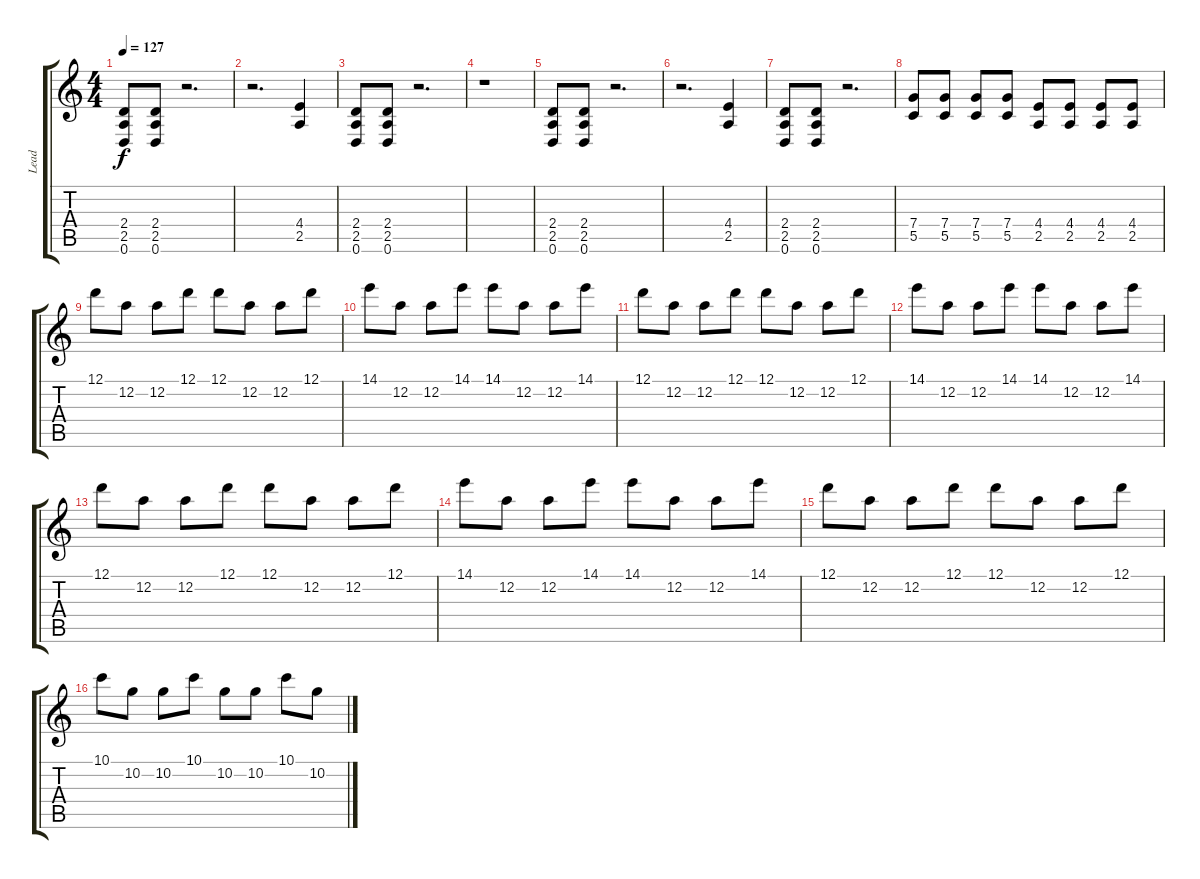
\track ("Lead " "Lead ") {instrument distortionguitar}
\staff {score tabs}
\tuning (D4 A3 F3 C3 G2 D2) {hide}
\ts (4 4)
\tempo 127
\clef g2
\ks c
(2.4 2.5 0.6).8{dy f} (2.4 2.5 0.6).8 r.2{d} |
r.2{d} (4.4 2.5).4 |
(2.4 2.5 0.6).8 (2.4 2.5 0.6).8 r.2{d} |
r.1 |
(2.4 2.5 0.6).8 (2.4 2.5 0.6).8 r.2{d} |
r.2{d} (4.4 2.5).4 |
(2.4 2.5 0.6).8 (2.4 2.5 0.6).8 r.2{d} |
(7.4 5.5).8 (7.4 5.5).8 (7.4 5.5).8 (7.4 5.5).8 (4.4 2.5).8 (4.4 2.5).8 (4.4 2.5).8 (4.4 2.5).8 |
12.1.8 12.2.8 12.2.8 12.1.8 12.1.8 12.2.8 12.2.8 12.1.8 |
14.1.8 12.2.8 12.2.8 14.1.8 14.1.8 12.2.8 12.2.8 14.1.8 |
12.1.8 12.2.8 12.2.8 12.1.8 12.1.8 12.2.8 12.2.8 12.1.8 |
14.1.8 12.2.8 12.2.8 14.1.8 14.1.8 12.2.8 12.2.8 14.1.8 |
12.1.8 12.2.8 12.2.8 12.1.8 12.1.8 12.2.8 12.2.8 12.1.8 |
14.1.8 12.2.8 12.2.8 14.1.8 14.1.8 12.2.8 12.2.8 14.1.8 |
12.1.8 12.2.8 12.2.8 12.1.8 12.1.8 12.2.8 12.2.8 12.1.8 |
10.1.8 10.2.8 10.2.8 10.1.8 10.2.8 10.2.8 10.1.8 10.2.8
